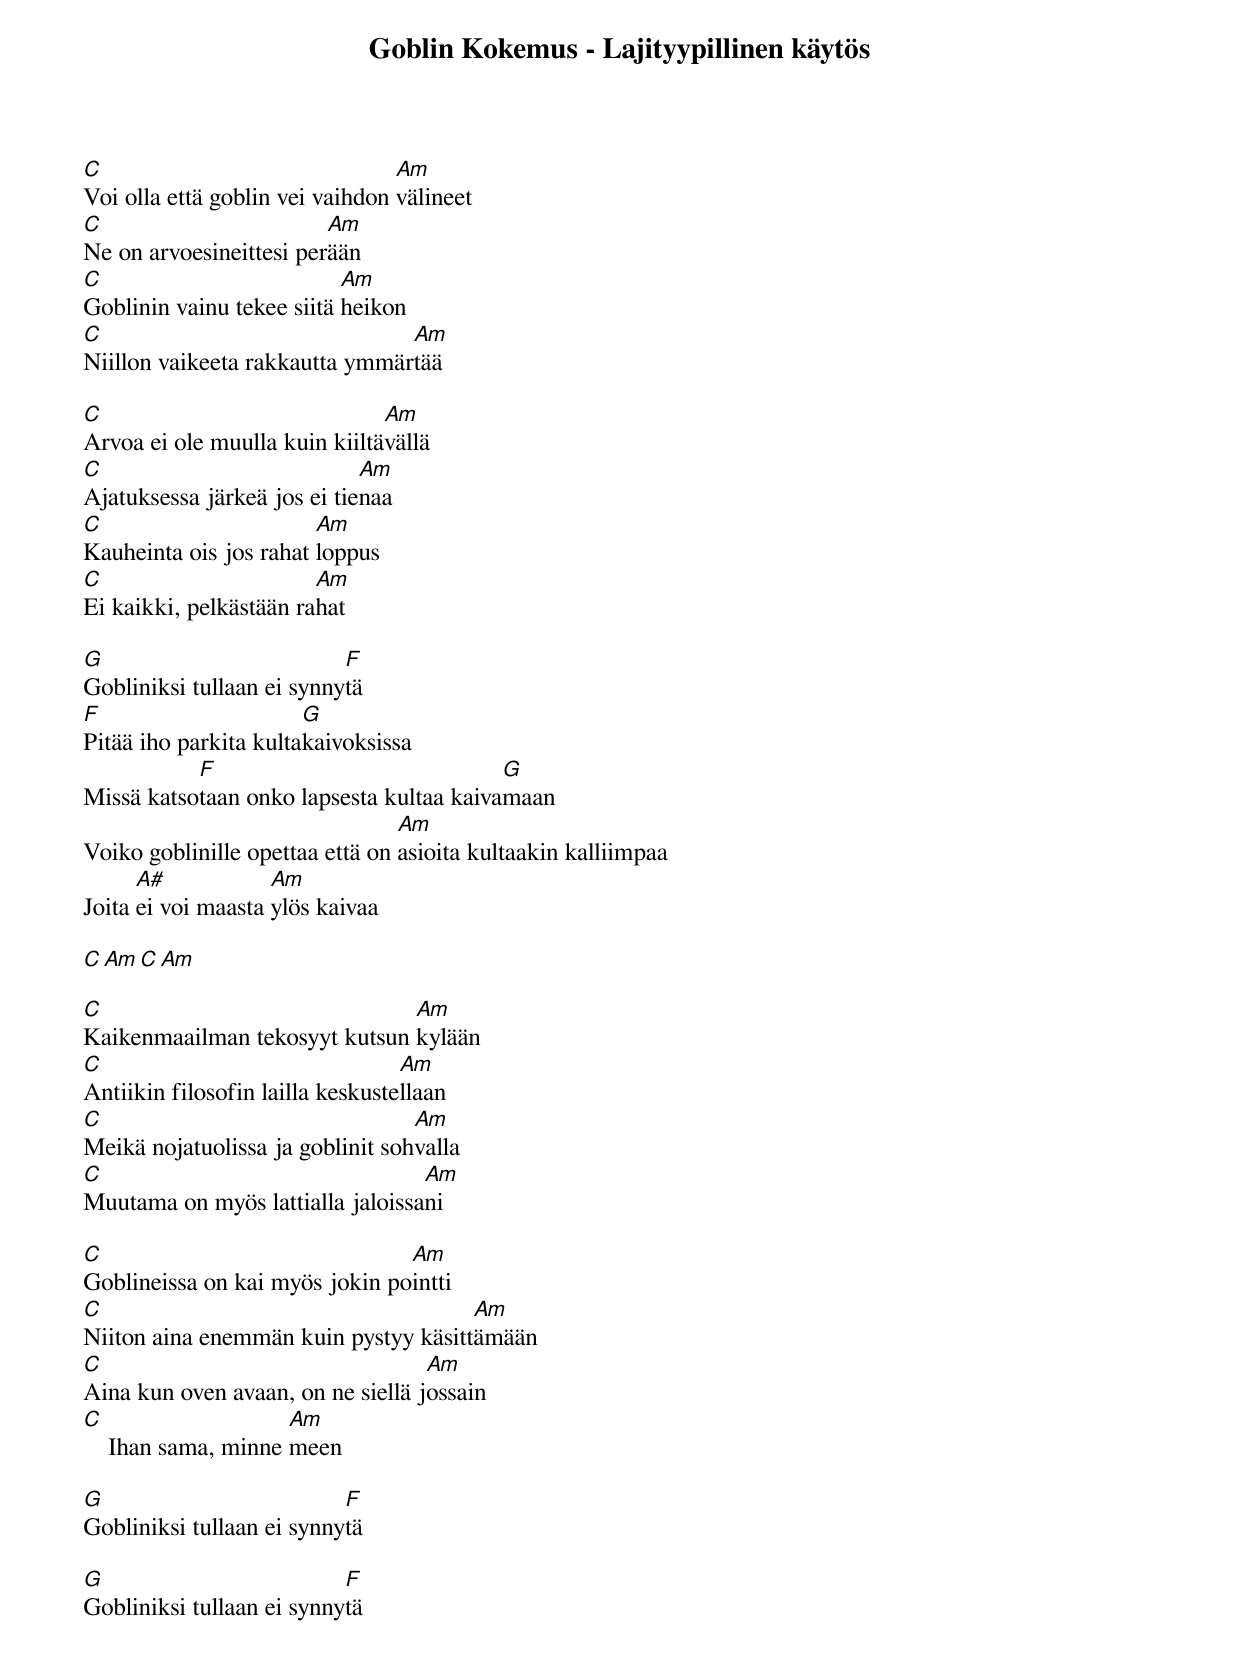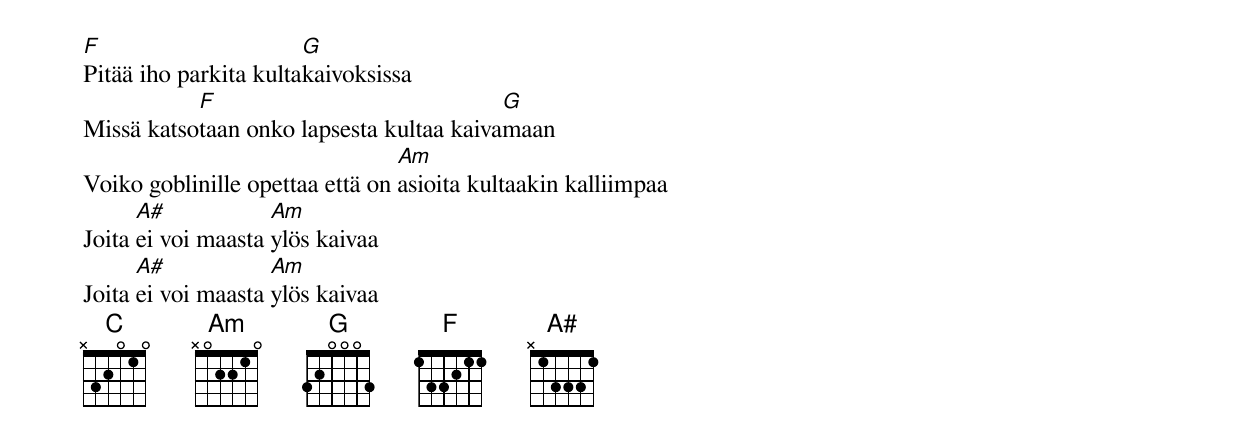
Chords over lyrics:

Goblin Kokemus - Lajityypillinen käytös

C                                Am
Voi olla että goblin vei vaihdon välineet
C                        Am
Ne on arvoesineittesi perään
C                          Am
Goblinin vainu tekee siitä heikon
C                               Am
Niillon vaikeeta rakkautta ymmärtää

C                              Am
Arvoa ei ole muulla kuin kiiltävällä
C                            Am
Ajatuksessa järkeä jos ei tienaa
C                       Am
Kauheinta ois jos rahat loppus
C                       Am
Ei kaikki, pelkästään rahat

G                          F
Gobliniksi tullaan ei synnytä
F                      G
Pitää iho parkita kultakaivoksissa
           F                              G
Missä katsotaan onko lapsesta kultaa kaivamaan
                                 Am
Voiko goblinille opettaa että on asioita kultaakin kalliimpaa
      A#            Am
Joita ei voi maasta ylös kaivaa

C Am C Am

C                              Am
Kaikenmaailman tekosyyt kutsun kylään
C                                 Am
Antiikin filosofin lailla keskustellaan
C                                 Am
Meikä nojatuolissa ja goblinit sohvalla
C                                 Am
Muutama on myös lattialla jaloissani

C                               Am
Goblineissa on kai myös jokin pointti
C                                     Am
Niiton aina enemmän kuin pystyy käsittämään
C                                  Am
Aina kun oven avaan, on ne siellä jossain
C                    Am
    Ihan sama, minne meen

G                          F
Gobliniksi tullaan ei synnytä

G                          F
Gobliniksi tullaan ei synnytä
F                      G
Pitää iho parkita kultakaivoksissa
           F                              G
Missä katsotaan onko lapsesta kultaa kaivamaan
                                 Am
Voiko goblinille opettaa että on asioita kultaakin kalliimpaa
      A#            Am
Joita ei voi maasta ylös kaivaa
      A#            Am
Joita ei voi maasta ylös kaivaa
